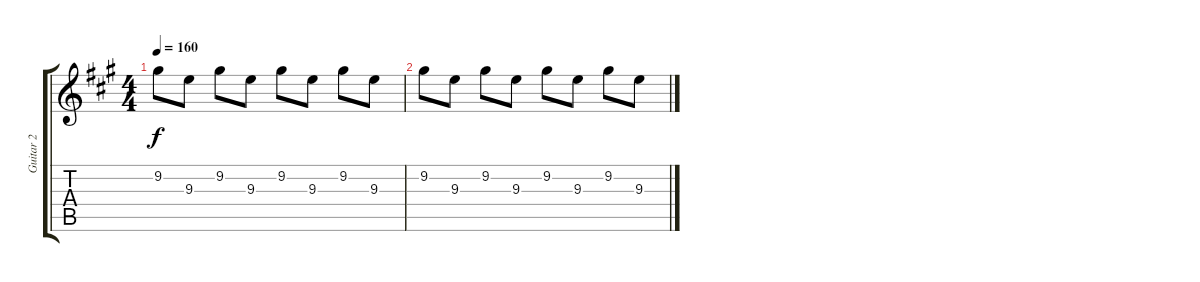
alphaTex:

\track ("Guitar 2" "Guitar 2") {instrument electricguitarjazz}
\staff {score tabs}
\tuning (E4 B3 G3 D3 A2 E2) {hide}
\ts (4 4)
\tempo 160
\clef g2
\ks a
9.2.8{dy f} 9.3.8 9.2.8 9.3.8 9.2.8 9.3.8 9.2.8 9.3.8 |
9.2.8 9.3.8 9.2.8 9.3.8 9.2.8 9.3.8 9.2.8 9.3.8
